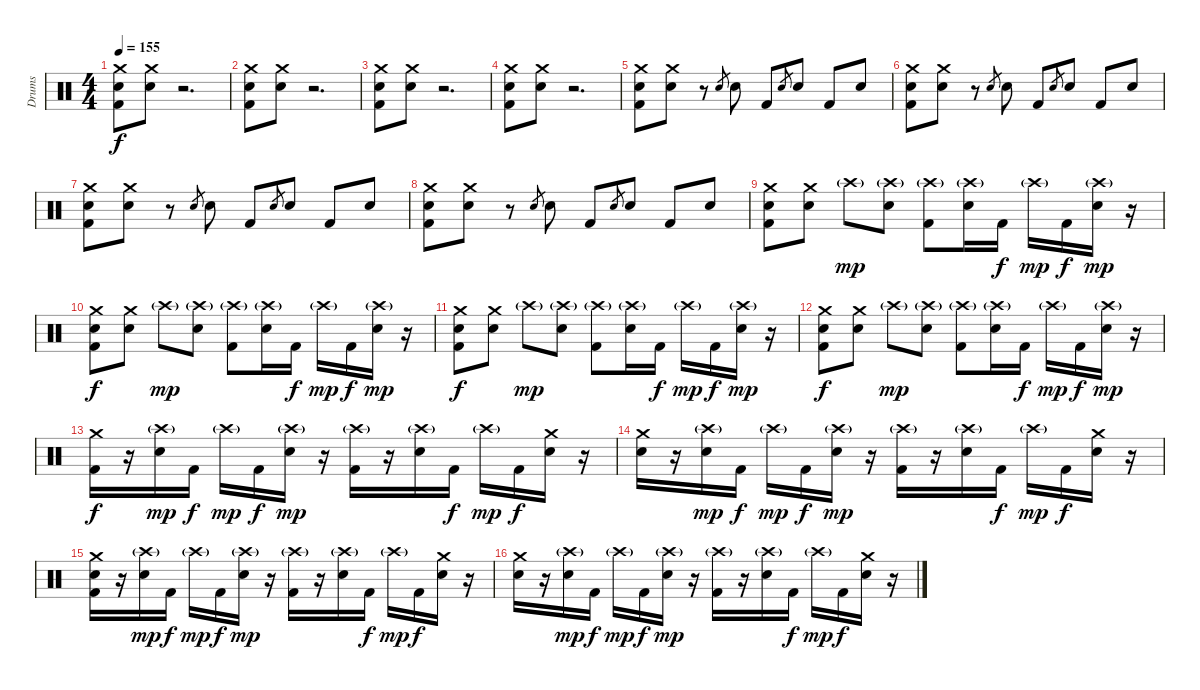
\track ("Drums" "Drums") {instrument percussion}
\staff {score}
\articulation defaults
\ts (4 4)
\tempo 155
\clef neutral
\ks c
("Crash medium (hit)" "Snare (hit) 2" "Kick (hit) 2").8{dy f} ("Crash medium (hit)" "Snare (hit) 2").8 r.2{d} |
("Crash medium (hit)" "Snare (hit) 2" "Kick (hit) 2").8 ("Crash medium (hit)" "Snare (hit) 2").8 r.2{d} |
("Crash medium (hit)" "Snare (hit) 2" "Kick (hit) 2").8 ("Crash medium (hit)" "Snare (hit) 2").8 r.2{d} |
("Crash medium (hit)" "Snare (hit) 2" "Kick (hit) 2").8 ("Crash medium (hit)" "Snare (hit) 2").8 r.2{d} |
("Crash medium (hit)" "Snare (hit) 2" "Kick (hit) 2").8 ("Crash medium (hit)" "Snare (hit) 2").8 r.8 "Snare (hit) 2".8{gr} "Snare (hit) 2".8 "Kick (hit) 2".8 "Snare (hit) 2".8{gr} "Snare (hit) 2".8 "Kick (hit) 2".8 "Snare (hit) 2".8 |
("Crash medium (hit)" "Snare (hit) 2" "Kick (hit) 2").8 ("Crash medium (hit)" "Snare (hit) 2").8 r.8 "Snare (hit) 2".8{gr} "Snare (hit) 2".8 "Kick (hit) 2".8 "Snare (hit) 2".8{gr} "Snare (hit) 2".8 "Kick (hit) 2".8 "Snare (hit) 2".8 |
("Crash medium (hit)" "Snare (hit) 2" "Kick (hit) 2").8 ("Crash medium (hit)" "Snare (hit) 2").8 r.8 "Snare (hit) 2".8{gr} "Snare (hit) 2".8 "Kick (hit) 2".8 "Snare (hit) 2".8{gr} "Snare (hit) 2".8 "Kick (hit) 2".8 "Snare (hit) 2".8 |
("Crash medium (hit)" "Snare (hit) 2" "Kick (hit) 2").8 ("Crash medium (hit)" "Snare (hit) 2").8 r.8 "Snare (hit) 2".8{gr} "Snare (hit) 2".8 "Kick (hit) 2".8 "Snare (hit) 2".8{gr} "Snare (hit) 2".8 "Kick (hit) 2".8 "Snare (hit) 2".8 |
("Crash medium (hit)" "Snare (hit) 2" "Kick (hit) 2").8 ("Crash medium (hit)" "Snare (hit) 2").8 "Crash high (hit)"{g}.8{dy mp} ("Crash high (hit)"{g} "Snare (hit) 2").8 ("Crash high (hit)"{g} "Kick (hit) 2").8 ("Crash high (hit)"{g} "Snare (hit) 2").16 "Kick (hit) 2".16{dy f} "Crash high (hit)"{g}.16{dy mp} "Kick (hit) 2".16{dy f} ("Crash high (hit)"{g} "Snare (hit) 2").16{dy mp} r.16 |
("Crash medium (hit)" "Snare (hit) 2" "Kick (hit) 2").8{dy f} ("Crash medium (hit)" "Snare (hit) 2").8 "Crash high (hit)"{g}.8{dy mp} ("Crash high (hit)"{g} "Snare (hit) 2").8 ("Crash high (hit)"{g} "Kick (hit) 2").8 ("Crash high (hit)"{g} "Snare (hit) 2").16 "Kick (hit) 2".16{dy f} "Crash high (hit)"{g}.16{dy mp} "Kick (hit) 2".16{dy f} ("Crash high (hit)"{g} "Snare (hit) 2").16{dy mp} r.16 |
("Crash medium (hit)" "Snare (hit) 2" "Kick (hit) 2").8{dy f} ("Crash medium (hit)" "Snare (hit) 2").8 "Crash high (hit)"{g}.8{dy mp} ("Crash high (hit)"{g} "Snare (hit) 2").8 ("Crash high (hit)"{g} "Kick (hit) 2").8 ("Crash high (hit)"{g} "Snare (hit) 2").16 "Kick (hit) 2".16{dy f} "Crash high (hit)"{g}.16{dy mp} "Kick (hit) 2".16{dy f} ("Crash high (hit)"{g} "Snare (hit) 2").16{dy mp} r.16 |
("Crash medium (hit)" "Snare (hit) 2" "Kick (hit) 2").8{dy f} ("Crash medium (hit)" "Snare (hit) 2").8 "Crash high (hit)"{g}.8{dy mp} ("Crash high (hit)"{g} "Snare (hit) 2").8 ("Crash high (hit)"{g} "Kick (hit) 2").8 ("Crash high (hit)"{g} "Snare (hit) 2").16 "Kick (hit) 2".16{dy f} "Crash high (hit)"{g}.16{dy mp} "Kick (hit) 2".16{dy f} ("Crash high (hit)"{g} "Snare (hit) 2").16{dy mp} r.16 |
("Crash medium (hit)" "Kick (hit) 2").16{dy f} r.16 ("Crash high (hit)"{g} "Snare (hit) 2").16{dy mp} "Kick (hit) 2".16{dy f} "Crash high (hit)"{g}.16{dy mp} "Kick (hit) 2".16{dy f} ("Crash high (hit)"{g} "Snare (hit) 2").16{dy mp} r.16 ("Crash high (hit)"{g} "Kick (hit) 2").16 r.16 ("Crash high (hit)"{g} "Snare (hit) 2").16 "Kick (hit) 2".16{dy f} "Crash high (hit)"{g}.16{dy mp} "Kick (hit) 2".16{dy f} ("Crash medium (hit)" "Snare (hit) 2").16 r.16 |
("Crash medium (hit)" "Snare (hit) 2").16 r.16 ("Crash high (hit)"{g} "Snare (hit) 2").16{dy mp} "Kick (hit) 2".16{dy f} "Crash high (hit)"{g}.16{dy mp} "Kick (hit) 2".16{dy f} ("Crash high (hit)"{g} "Snare (hit) 2").16{dy mp} r.16 ("Crash high (hit)"{g} "Kick (hit) 2").16 r.16 ("Crash high (hit)"{g} "Snare (hit) 2").16 "Kick (hit) 2".16{dy f} "Crash high (hit)"{g}.16{dy mp} "Kick (hit) 2".16{dy f} ("Crash medium (hit)" "Snare (hit) 2").16 r.16 |
("Crash medium (hit)" "Snare (hit) 2" "Kick (hit) 2").16 r.16 ("Crash high (hit)"{g} "Snare (hit) 2").16{dy mp} "Kick (hit) 2".16{dy f} "Crash high (hit)"{g}.16{dy mp} "Kick (hit) 2".16{dy f} ("Crash high (hit)"{g} "Snare (hit) 2").16{dy mp} r.16 ("Crash high (hit)"{g} "Kick (hit) 2").16 r.16 ("Crash high (hit)"{g} "Snare (hit) 2").16 "Kick (hit) 2".16{dy f} "Crash high (hit)"{g}.16{dy mp} "Kick (hit) 2".16{dy f} ("Crash medium (hit)" "Snare (hit) 2").16 r.16 |
("Crash medium (hit)" "Snare (hit) 2").16 r.16 ("Crash high (hit)"{g} "Snare (hit) 2").16{dy mp} "Kick (hit) 2".16{dy f} "Crash high (hit)"{g}.16{dy mp} "Kick (hit) 2".16{dy f} ("Crash high (hit)"{g} "Snare (hit) 2").16{dy mp} r.16 ("Crash high (hit)"{g} "Kick (hit) 2").16 r.16 ("Crash high (hit)"{g} "Snare (hit) 2").16 "Kick (hit) 2".16{dy f} "Crash high (hit)"{g}.16{dy mp} "Kick (hit) 2".16{dy f} ("Crash medium (hit)" "Snare (hit) 2").16 r.16
